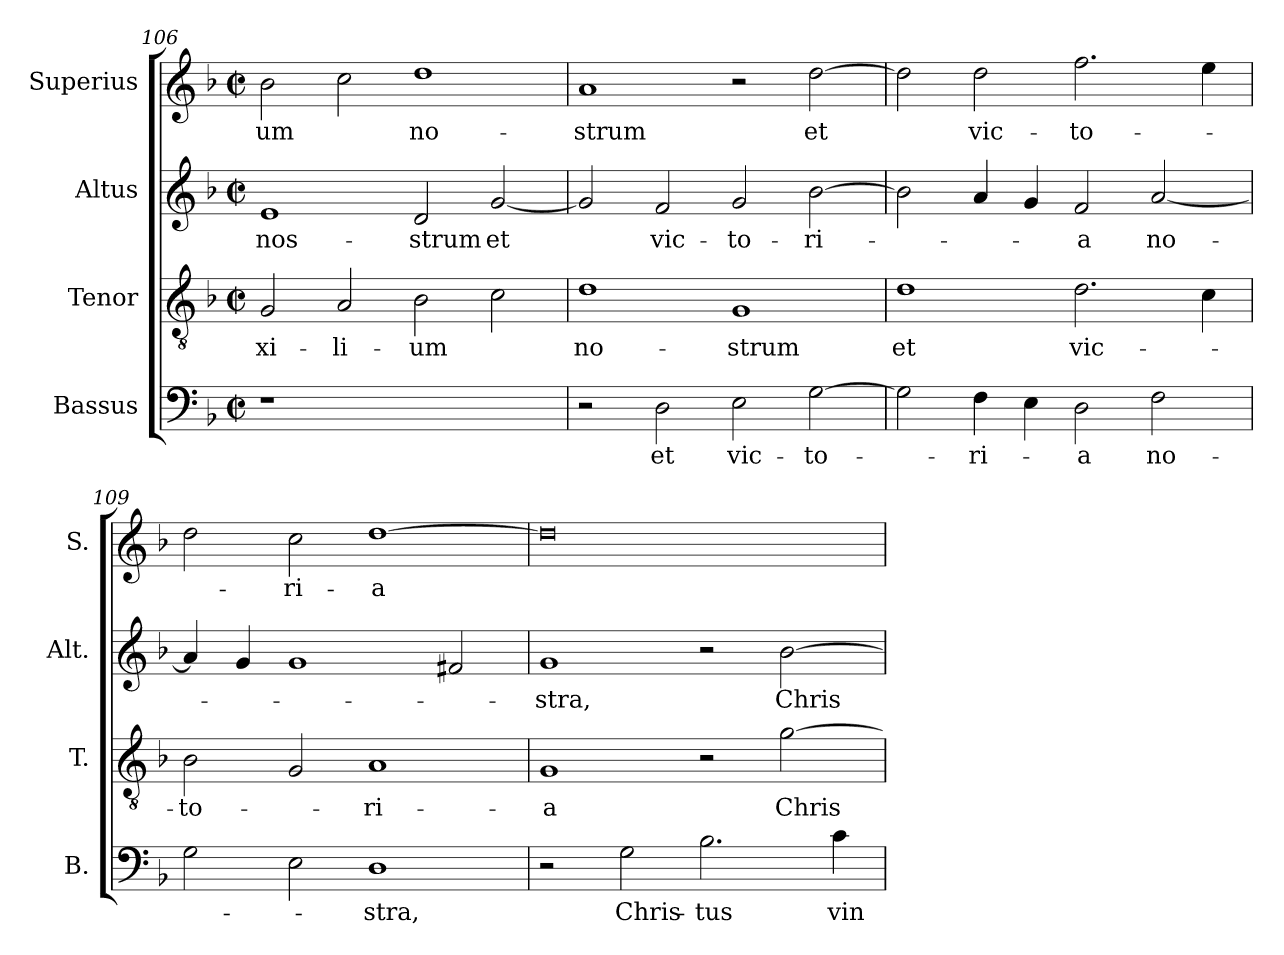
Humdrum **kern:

**kern	**text	**kern	**text	**kern	**text	**kern	**text
*part4	*part4	*part3	*part3	*part2	*part2	*part1	*part1
*staff4	*staff4	*staff3	*staff3	*staff2	*staff2	*staff1	*staff1
*I"Bassus	*	*I"Tenor	*	*I"Altus	*	*I"Superius	*
*I'B.	*	*I'T.	*	*I'Alt.	*	*I'S.	*
*clefF4	*	*clefGv2	*	*clefG2	*	*clefG2	*
*	*	*ITrd7c12	*	*	*	*	*
*k[b-]	*	*k[b-]	*	*k[b-]	*	*k[b-]	*
*F:	*	*F:	*	*F:	*	*F:	*
*M2/2	*	*M2/2	*	*M2/2	*	*M2/2	*
*met(c|)	*	*met(c|)	*	*met(c|)	*	*met(c|)	*
=106	=106	=106	=106	=106	=106	=106	=106
!LO:N:vis=1	!	!	!	!	!	!	!
!	!	!	!LO:LY:b:color=#000000	!	!	!	!
!	!	!	!	!	!LO:LY:b:color=#000000	!	!
!	!	!	!	!	!	!	!LO:LY:b:color=#000000
1r	.	2GGi/	-xi-	1ei	nos-	2b-i\	-um
!	!	!	!LO:LY:b:color=#000000	!	!	!	!
.	.	2AAi/	-li-	.	.	2cci\	.
!	!	!	!LO:LY:b:color=#000000	!	!	!	!
!	!	!	!	!	!LO:LY:b:color=#000000	!	!
!	!	!	!	!	!	!	!LO:LY:b:color=#000000
1ryy	.	2BB-i\	-um	2di/	-strum	1ddi	no-
!	!	!	!	!	!LO:LY:b:color=#000000	!	!
.	.	2Ci\	.	[<2gi/	et	.	.
=107	=107	=107	=107	=107	=107	=107	=107
!	!	!	!LO:LY:b:color=#000000	!	!	!	!
!	!	!	!	!	!	!	!LO:LY:b:color=#000000
2r	.	1Di	no-	2gi/]	.	1ai	-strum
!	!LO:LY:b:color=#000000	!	!	!	!	!	!
!	!	!	!	!	!LO:LY:b:color=#000000	!	!
2Di\	et	.	.	2fi/	vic-	.	.
!	!LO:LY:b:color=#000000	!	!	!	!	!	!
!	!	!	!LO:LY:b:color=#000000	!	!	!	!
!	!	!	!	!	!LO:LY:b:color=#000000	!	!
2Ei\	vic-	1GGi	-strum	2gi/	-to-	2r	.
!	!LO:LY:b:color=#000000	!	!	!	!	!	!
!	!	!	!	!	!LO:LY:b:color=#000000	!	!
!	!	!	!	!	!	!	!LO:LY:b:color=#000000
[>2Gi\	-to-	.	.	[>2b-i\	-ri-	[>2ddi\	et
=108	=108	=108	=108	=108	=108	=108	=108
!	!	!	!LO:LY:b:color=#000000	!	!	!	!
2Gi\]	.	1Di	et	2b-i\]	.	2ddi\]	.
!	!LO:LY:b:color=#000000	!	!	!	!	!	!
!	!	!	!	!	!	!	!LO:LY:b:color=#000000
4Fi\	-ri-	.	.	4ai/	.	2ddi\	vic-
4Ei\	.	.	.	4gi/	.	.	.
!	!LO:LY:b:color=#000000	!	!	!	!	!	!
!	!	!	!LO:LY:b:color=#000000	!	!	!	!
!	!	!	!	!	!LO:LY:b:color=#000000	!	!
!	!	!	!	!	!	!	!LO:LY:b:color=#000000
2Di\	-a	2.Di\	vic-	2fi/	-a	2.ffi\	-to-
!	!LO:LY:b:color=#000000	!	!	!	!	!	!
!	!	!	!	!	!LO:LY:b:color=#000000	!	!
2Fi\	no-	.	.	[<2ai/	no-	.	.
.	.	4Ci\	.	.	.	4eei\	.
!!LO:PB:g=z
=109	=109	=109	=109	=109	=109	=109	=109
!	!	!	!LO:LY:b:color=#000000	!	!	!	!
2Gi\	.	2BB-i\	-to-	4ai/]	.	2ddi\	.
.	.	.	.	4gi/	.	.	.
!	!	!	!	!	!	!	!LO:LY:b:color=#000000
2Ei\	.	2GGi/	.	1gi	.	2cci\	-ri-
!	!LO:LY:b:color=#000000	!	!	!	!	!	!
!	!	!	!LO:LY:b:color=#000000	!	!	!	!
!	!	!	!	!	!	!	!LO:LY:b:color=#000000
1Di	-stra,	1AAi	-ri-	.	.	[>1ddi	-a
.	.	.	.	2f#Xi/	.	.	.
=110	=110	=110	=110	=110	=110	=110	=110
!	!	!	!LO:LY:b:color=#000000	!	!	!	!
!	!	!	!	!	!LO:LY:b:color=#000000	!	!
2r	.	1GGi	-a	1gi	-stra,	0ddi]	.
!	!LO:LY:b:color=#000000	!	!	!	!	!	!
2Gi\	Chris-	.	.	.	.	.	.
!	!LO:LY:b:color=#000000	!	!	!	!	!	!
2.B-i\	-tus	2r	.	2r	.	.	.
!	!	!	!LO:LY:b:color=#000000	!	!	!	!
!	!	!	!	!	!LO:LY:b:color=#000000	!	!
.	.	[>2Gi\	Chris-	[>2b-i\	Chris-	.	.
!	!LO:LY:b:color=#000000	!	!	!	!	!	!
4ci\	vin-	.	.	.	.	.	.
=	=	=	=	=	=	=	=
*-	*-	*-	*-	*-	*-	*-	*-
